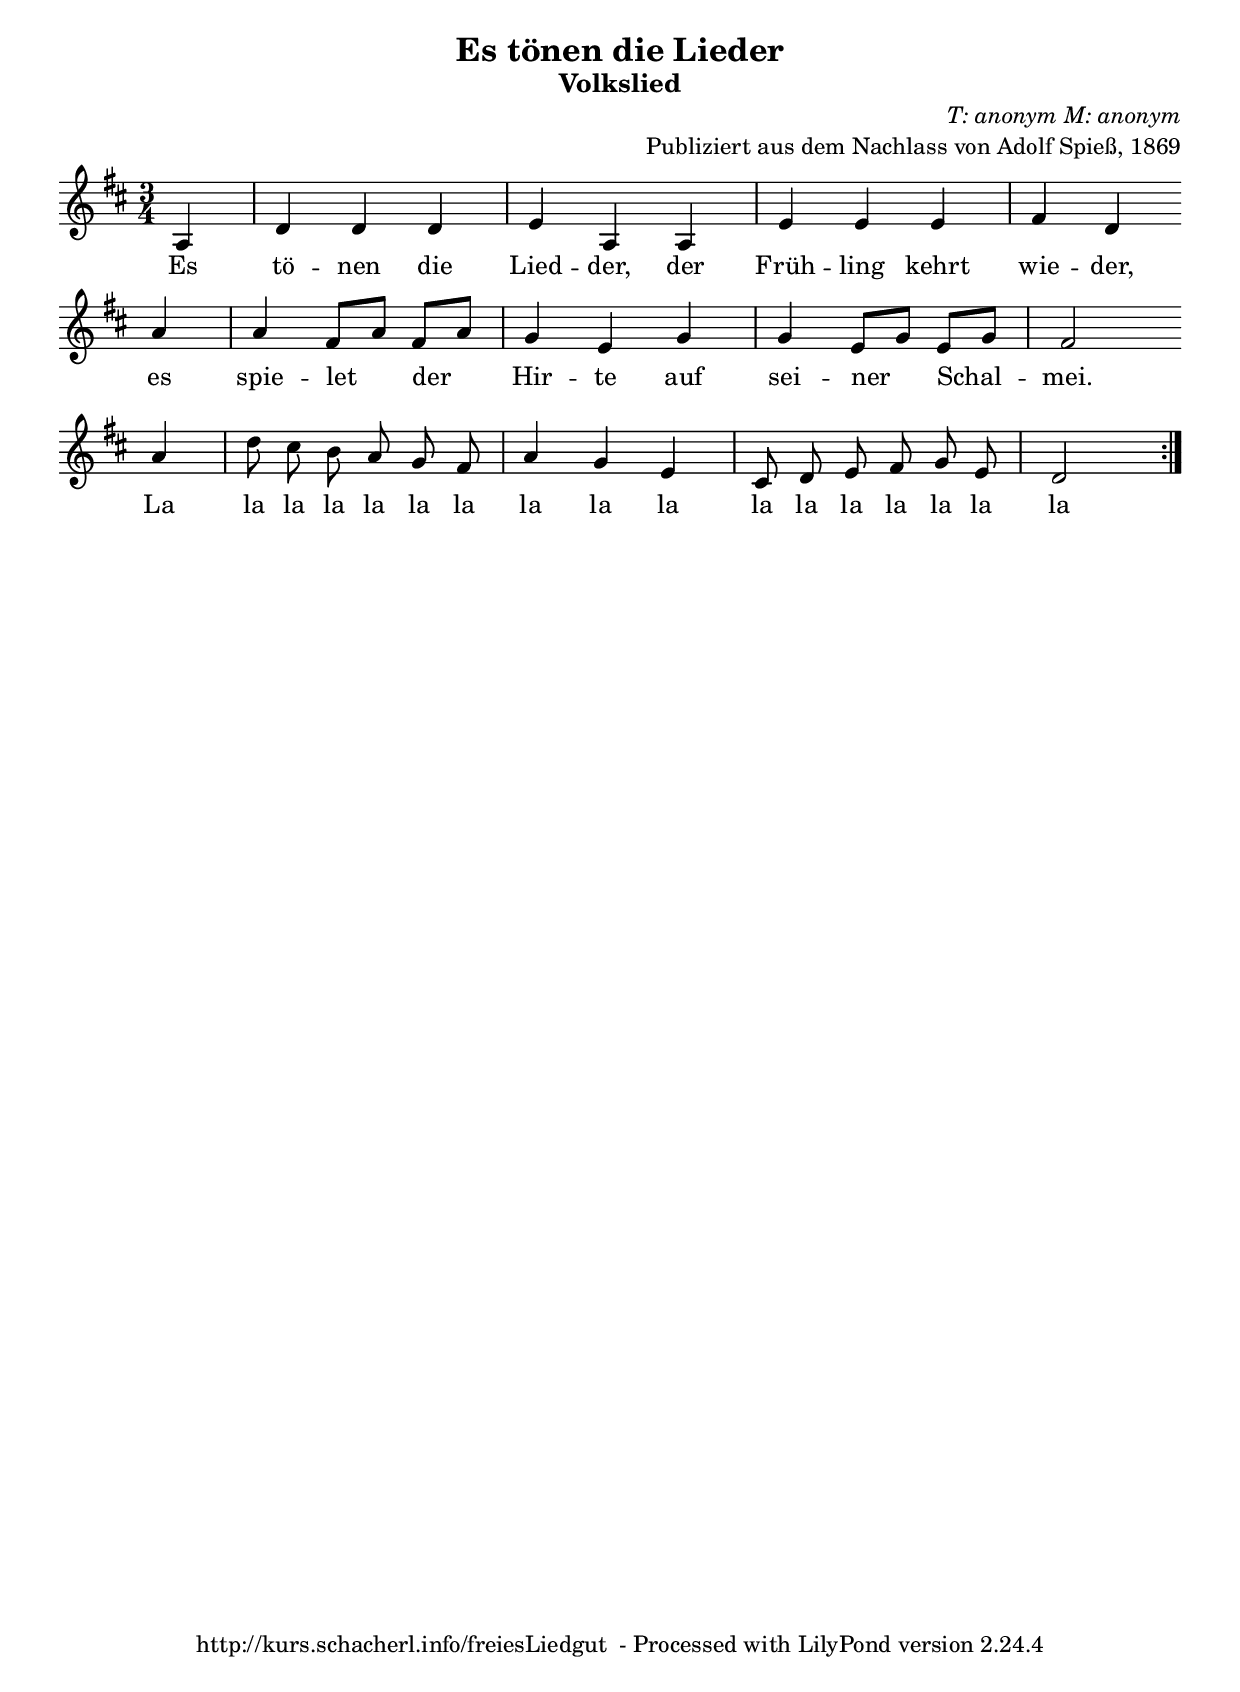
\version "2.24.1"


\paper {
  indent = 0\mm
  top-margin = 15
  scoreTitleMarkup = \markup{
    \right-column{
      \fill-line {
        \fontsize #3 \bold \fromproperty #'header:title
      }
      \fill-line {
        \fontsize #1 \bold \fromproperty #'header:subtitle
      }
      \line{
        \fromproperty #'header:poet
        \fromproperty #'header:composer
      }
      \line{
        \fromproperty #'header:copyright
      }
    }
  }
}



melodie = \relative c'   {
  \repeat volta 2 {
    \partial 4
    a4 | d d d | e a, a | e' e e | fis d \break
    a' | a fis8[ a] fis8[ a] | g4 e g | g e8[ g] e[ g] | fis2 \break
    a4 | d8 cis b a g fis | a4 g e | cis8 d e fis g e | d2
  }
}

liedtext = \lyricmode {
  Es tö -- nen die Lied -- der, der Früh -- ling kehrt wie -- der,
  es spie -- let der Hir -- te auf sei -- ner Schal -- mei.
  La la la la la la la la la la la la la la la la la la.
}

fusszeile = \markup{
  \with-url #"http://kurs.schacherl.info/freiesLiedgut" {
    http://kurs.schacherl.info/freiesLiedgut
  }
  \with-url #"https://lilypond.org/"{" - Processed with LilyPond version"  #(lilypond-version)}
}

\header {
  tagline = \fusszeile
}

\score {
  \new Staff
  \new Voice {
    \key d \major
    \time 3/4
    \autoBeamOff
    \melodie
  }

  \addlyrics {
    \liedtext
  }


  \header {
    title = "Es tönen die Lieder"
    subtitle = "Volkslied"
    poet = \markup{ \italic "T: anonym"}
    composer = \markup{ \italic "M: anonym"}
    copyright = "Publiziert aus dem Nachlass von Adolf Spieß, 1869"
  }
  \layout { }
  \midi {\tempo 4=100}

}





